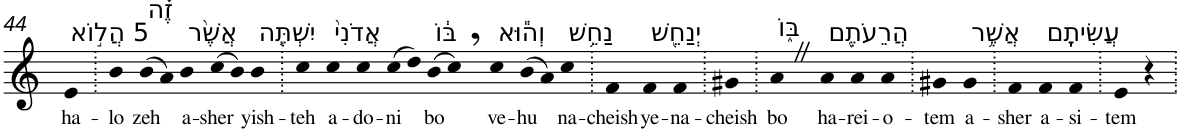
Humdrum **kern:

**kern	**text
*part1	*part1
*staff1	*staff1
*I"Piano	*
*I'Pno	*
!!LO:PB:g=z
*clefG2	*
*k[]	*
=44	=44
!LO:TX:a:t=5 הֲל֣וֹא	!
!	!LO:LY:b
4e	ha-
=45.	=45.
!	!LO:LY:b
4b	-lo
!LO:TX:a:t=זֶ֗ה	!
!	!LO:LY:b
(>8b	zeh
8a)	.
!LO:TX:a:t=אֲשֶׁ֨ר	!
!	!LO:LY:b
4b	a-
!	!LO:LY:b
(>8cc	-sher
8b)	.
!LO:TX:a:t=יִשְׁתֶּ֤ה	!
!	!LO:LY:b
4b	yish-
=46.	=46.
!	!LO:LY:b
4cc	-teh
!LO:TX:a:t=אֲדֹנִי֙	!
!	!LO:LY:b
4cc	a-
!	!LO:LY:b
4cc	-do-
!	!LO:LY:b
(>8cc	-ni
8dd)	.
!LO:TX:a:t=בּ֔וֹ	!
!	!LO:LY:b
(>8b	bo
8cc,)	.
!LO:TX:a:t=וְה֕וּא	!
!	!LO:LY:b
4cc	ve-
!	!LO:LY:b
(>8b	-hu
8a)	.
!LO:TX:a:t=נַחֵ֥שׁ	!
!	!LO:LY:b
4cc	na-
=47.	=47.
!	!LO:LY:b
4f	-cheish
!LO:TX:a:t=יְנַחֵ֖שׁ	!
!	!LO:LY:b
4f	ye-
!	!LO:LY:b
4f	-na-
=48.	=48.
!	!LO:LY:b
4g#X	-cheish
=49.	=49.
!LO:TX:a:t=בּ֑וֹ	!
!	!LO:LY:b
4aZ	bo
!LO:TX:a:t=הֲרֵעֹתֶ֖ם	!
!	!LO:LY:b
4a	ha-
!	!LO:LY:b
4a	-rei-
!	!LO:LY:b
4a	-o-
=50.	=50.
!	!LO:LY:b
4g#X	-tem
!LO:TX:a:t=אֲשֶׁ֥ר	!
!	!LO:LY:b
4g#	a-
=51.	=51.
!	!LO:LY:b
4f	-sher
!LO:TX:a:t=עֲשִׂיתֶֽם	!
!	!LO:LY:b
4f	a-
!	!LO:LY:b
4f	-si-
=52.	=52.
!	!LO:LY:b
4e	-tem
4r	.
=.	=.
*-	*-
